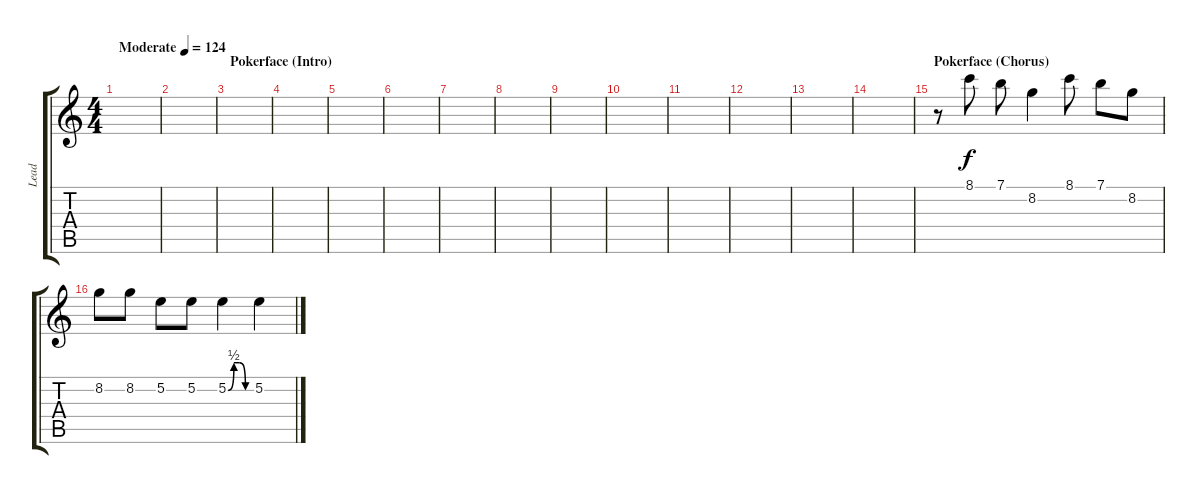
\track ("Lead" "Lead") {instrument distortionguitar}
\staff {score tabs}
\tuning (E4 B3 G3 D3 A2 E2) {hide}
\ts (4 4)
\tempo (124 "Moderate")
\clef g2
\ks c
|
|
\section ("" "Pokerface (Intro)")
|
|
|
|
|
|
|
|
|
|
|
|
\section ("" "Pokerface (Chorus)")
r.8 8.1.8 7.1.8 8.2.4 8.1.8 7.1.8 8.2.8 |
8.2.8 8.2.8 5.2.8 5.2.8 5.2{be (custom 0 0 15 2 30 2 45 0 60 0)}.4 5.2.4
